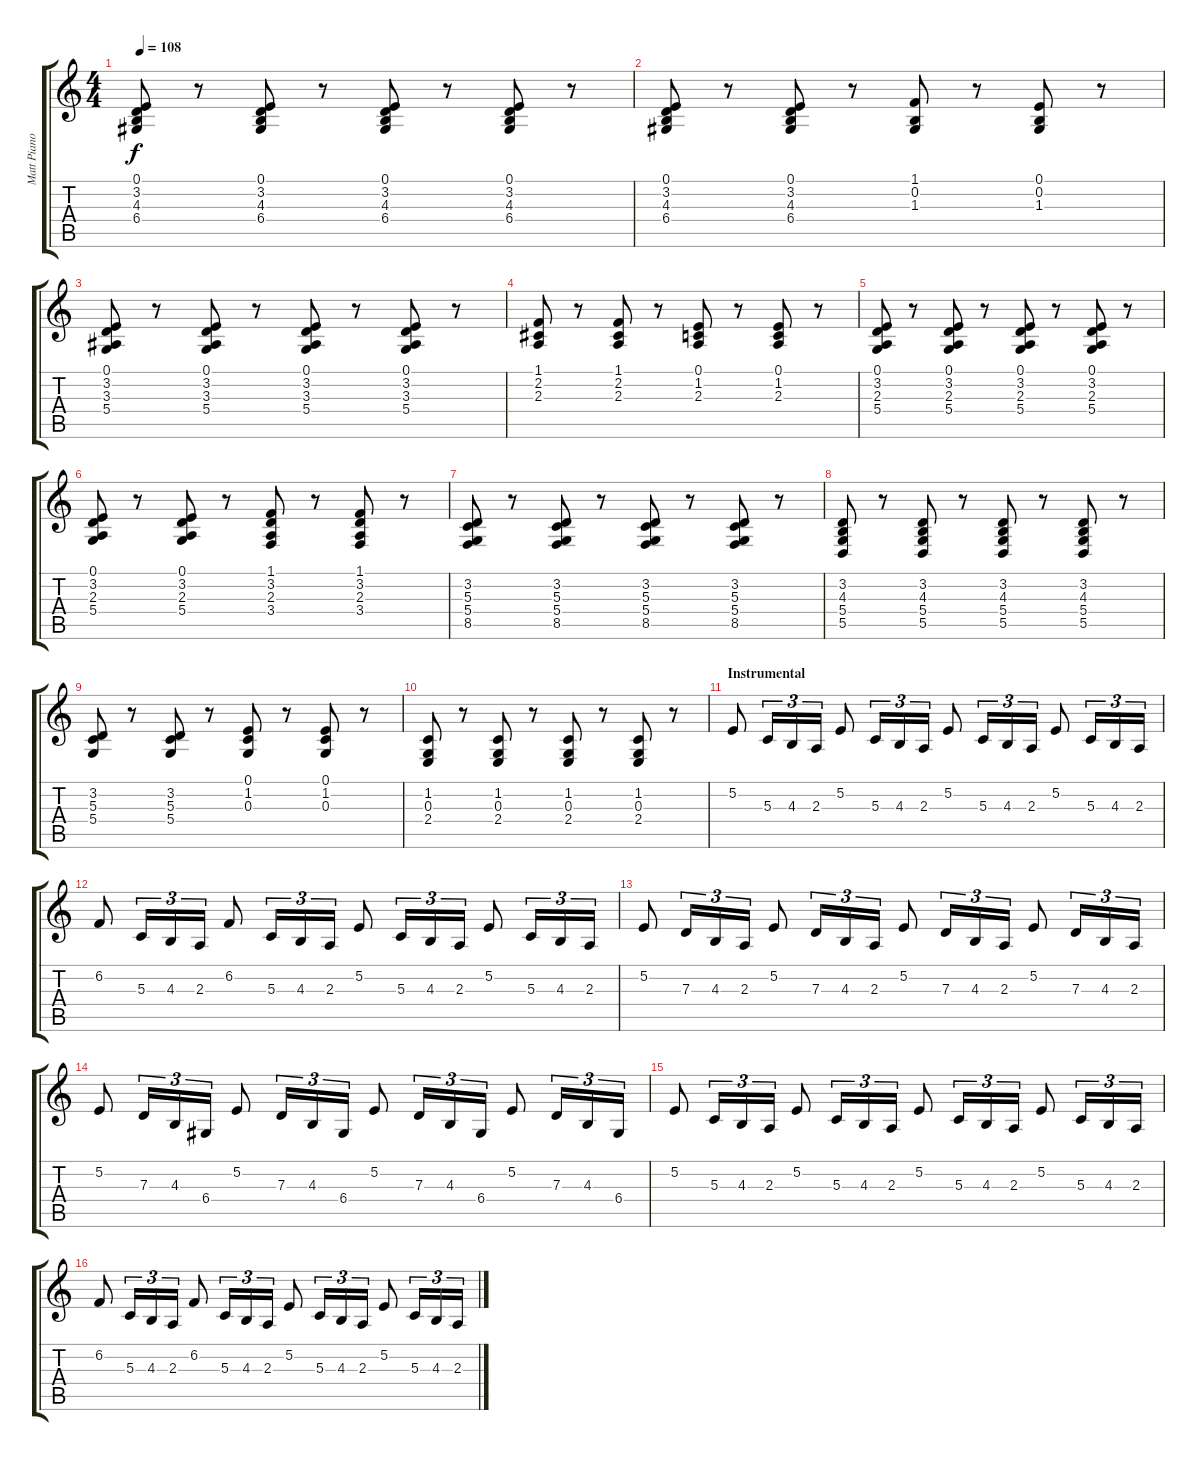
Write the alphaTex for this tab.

\track ("Matt Piano" "Matt Piano") {instrument honkytonkpiano}
\staff {score tabs}
\tuning (E4 B3 G3 D3 A2 E2) {hide}
\ts (4 4)
\tempo 108
\clef g2
\ks c
(0.1 3.2 4.3 6.4).8{dy f} r.8 (0.1 3.2 4.3 6.4).8 r.8 (0.1 3.2 4.3 6.4).8 r.8 (0.1 3.2 4.3 6.4).8 r.8 |
(0.1 3.2 4.3 6.4).8 r.8 (0.1 3.2 4.3 6.4).8 r.8 (1.1 0.2 1.3).8 r.8 (0.1 0.2 1.3).8 r.8 |
(0.1 3.2 3.3 5.4).8 r.8 (0.1 3.2 3.3 5.4).8 r.8 (0.1 3.2 3.3 5.4).8 r.8 (0.1 3.2 3.3 5.4).8 r.8 |
(1.1 2.2 2.3).8 r.8 (1.1 2.2 2.3).8 r.8 (0.1 1.2 2.3).8 r.8 (0.1 1.2 2.3).8 r.8 |
(0.1 3.2 2.3 5.4).8 r.8 (0.1 3.2 2.3 5.4).8 r.8 (0.1 3.2 2.3 5.4).8 r.8 (0.1 3.2 2.3 5.4).8 r.8 |
(0.1 3.2 2.3 5.4).8 r.8 (0.1 3.2 2.3 5.4).8 r.8 (1.1 3.2 2.3 3.4).8 r.8 (1.1 3.2 2.3 3.4).8 r.8 |
(3.2 5.3 5.4 8.5).8 r.8 (3.2 5.3 5.4 8.5).8 r.8 (3.2 5.3 5.4 8.5).8 r.8 (3.2 5.3 5.4 8.5).8 r.8 |
(3.2 4.3 5.4 5.5).8 r.8 (3.2 4.3 5.4 5.5).8 r.8 (3.2 4.3 5.4 5.5).8 r.8 (3.2 4.3 5.4 5.5).8 r.8 |
(3.2 5.3 5.4).8 r.8 (3.2 5.3 5.4).8 r.8 (0.1 1.2 0.3).8 r.8 (0.1 1.2 0.3).8 r.8 |
(1.2 0.3 2.4).8 r.8 (1.2 0.3 2.4).8 r.8 (1.2 0.3 2.4).8 r.8 (1.2 0.3 2.4).8 r.8 |
\section ("" "Instrumental")
5.2.8{instrument churchorgan} 5.3.16{tu (3 2)} 4.3.16{tu (3 2)} 2.3.16{tu (3 2)} 5.2.8 5.3.16{tu (3 2)} 4.3.16{tu (3 2)} 2.3.16{tu (3 2)} 5.2.8 5.3.16{tu (3 2)} 4.3.16{tu (3 2)} 2.3.16{tu (3 2)} 5.2.8 5.3.16{tu (3 2)} 4.3.16{tu (3 2)} 2.3.16{tu (3 2)} |
6.2.8 5.3.16{tu (3 2)} 4.3.16{tu (3 2)} 2.3.16{tu (3 2)} 6.2.8 5.3.16{tu (3 2)} 4.3.16{tu (3 2)} 2.3.16{tu (3 2)} 5.2.8 5.3.16{tu (3 2)} 4.3.16{tu (3 2)} 2.3.16{tu (3 2)} 5.2.8 5.3.16{tu (3 2)} 4.3.16{tu (3 2)} 2.3.16{tu (3 2)} |
5.2.8{instrument churchorgan} 7.3.16{tu (3 2)} 4.3.16{tu (3 2)} 2.3.16{tu (3 2)} 5.2.8 7.3.16{tu (3 2)} 4.3.16{tu (3 2)} 2.3.16{tu (3 2)} 5.2.8 7.3.16{tu (3 2)} 4.3.16{tu (3 2)} 2.3.16{tu (3 2)} 5.2.8 7.3.16{tu (3 2)} 4.3.16{tu (3 2)} 2.3.16{tu (3 2)} |
5.2.8{instrument churchorgan} 7.3.16{tu (3 2)} 4.3.16{tu (3 2)} 6.4.16{tu (3 2)} 5.2.8 7.3.16{tu (3 2)} 4.3.16{tu (3 2)} 6.4.16{tu (3 2)} 5.2.8 7.3.16{tu (3 2)} 4.3.16{tu (3 2)} 6.4.16{tu (3 2)} 5.2.8 7.3.16{tu (3 2)} 4.3.16{tu (3 2)} 6.4.16{tu (3 2)} |
5.2.8{instrument churchorgan} 5.3.16{tu (3 2)} 4.3.16{tu (3 2)} 2.3.16{tu (3 2)} 5.2.8 5.3.16{tu (3 2)} 4.3.16{tu (3 2)} 2.3.16{tu (3 2)} 5.2.8 5.3.16{tu (3 2)} 4.3.16{tu (3 2)} 2.3.16{tu (3 2)} 5.2.8 5.3.16{tu (3 2)} 4.3.16{tu (3 2)} 2.3.16{tu (3 2)} |
6.2.8 5.3.16{tu (3 2)} 4.3.16{tu (3 2)} 2.3.16{tu (3 2)} 6.2.8 5.3.16{tu (3 2)} 4.3.16{tu (3 2)} 2.3.16{tu (3 2)} 5.2.8 5.3.16{tu (3 2)} 4.3.16{tu (3 2)} 2.3.16{tu (3 2)} 5.2.8 5.3.16{tu (3 2)} 4.3.16{tu (3 2)} 2.3.16{tu (3 2)}
